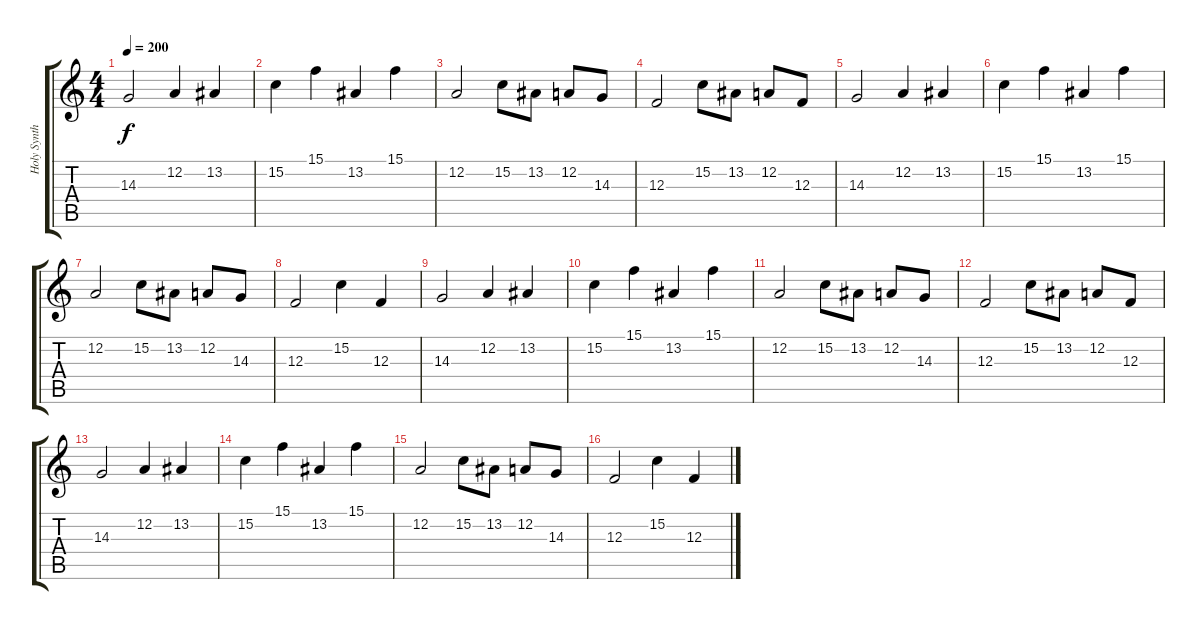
\track ("Holy Synthé" "Holy Synth") {instrument lead1square}
\staff {score tabs}
\tuning (D4 A3 F3 C3 G2 D2) {hide}
\ts (4 4)
\tempo 200
\clef g2
\ks c
14.3.2{dy f volume 16 instrument lead1square} 12.2.4 13.2.4 |
15.2.4 15.1.4 13.2.4 15.1.4 |
12.2.2 15.2.8 13.2.8 12.2.8 14.3.8 |
12.3.2 15.2.8 13.2.8 12.2.8 12.3.8 |
14.3.2 12.2.4 13.2.4 |
15.2.4 15.1.4 13.2.4 15.1.4 |
12.2.2 15.2.8 13.2.8 12.2.8 14.3.8 |
12.3.2 15.2.4 12.3.4 |
14.3.2{volume 16 instrument lead1square} 12.2.4 13.2.4 |
15.2.4 15.1.4 13.2.4 15.1.4 |
12.2.2 15.2.8 13.2.8 12.2.8 14.3.8 |
12.3.2 15.2.8 13.2.8 12.2.8 12.3.8 |
14.3.2 12.2.4 13.2.4 |
15.2.4 15.1.4 13.2.4 15.1.4 |
12.2.2 15.2.8 13.2.8 12.2.8 14.3.8 |
12.3.2 15.2.4 12.3.4
